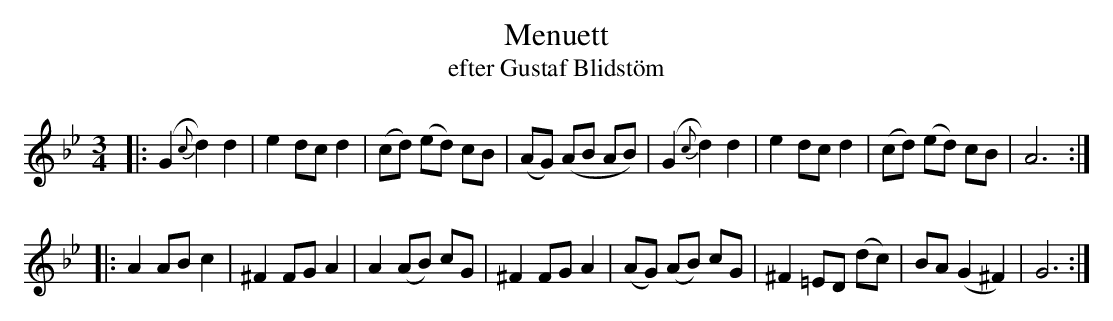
X:1
T:Menuett
T:efter Gustaf Blidstöm
M:3/4
K:Gm
L:1/8
O:Tobolsk, Ryssland/ Skara, Ã¤stergÃ¶tland
|:(G2 {c}d2) d2 | e2 dc d2| (cd) (ed) cB |(AG) (AB AB)| (G2 {c}d2) d2 | e2 dc d2| (cd) (ed) cB | A6 :|
|: A2 AB c2| ^F2 FG A2| A2 (AB) cG | ^F2 FG A2| (AG) (AB) cG | ^F2 =ED (dc) | BA (G2 ^F2) | G6 :|
